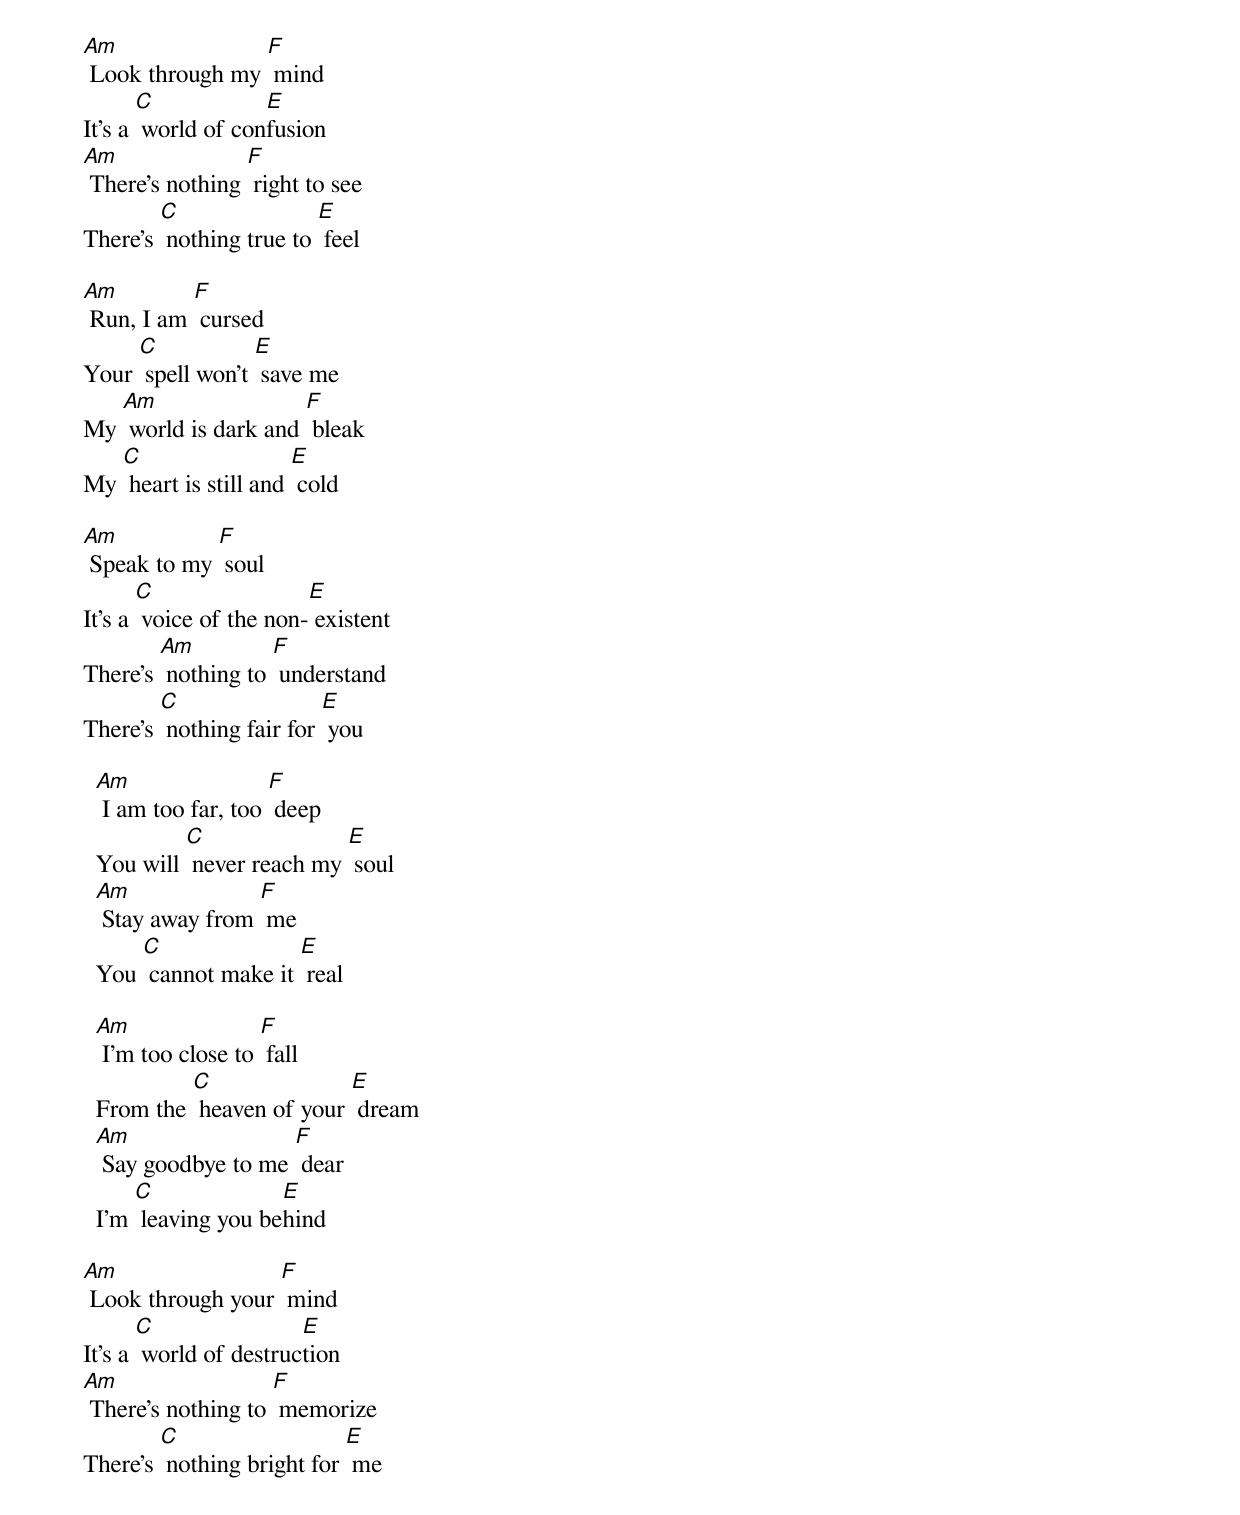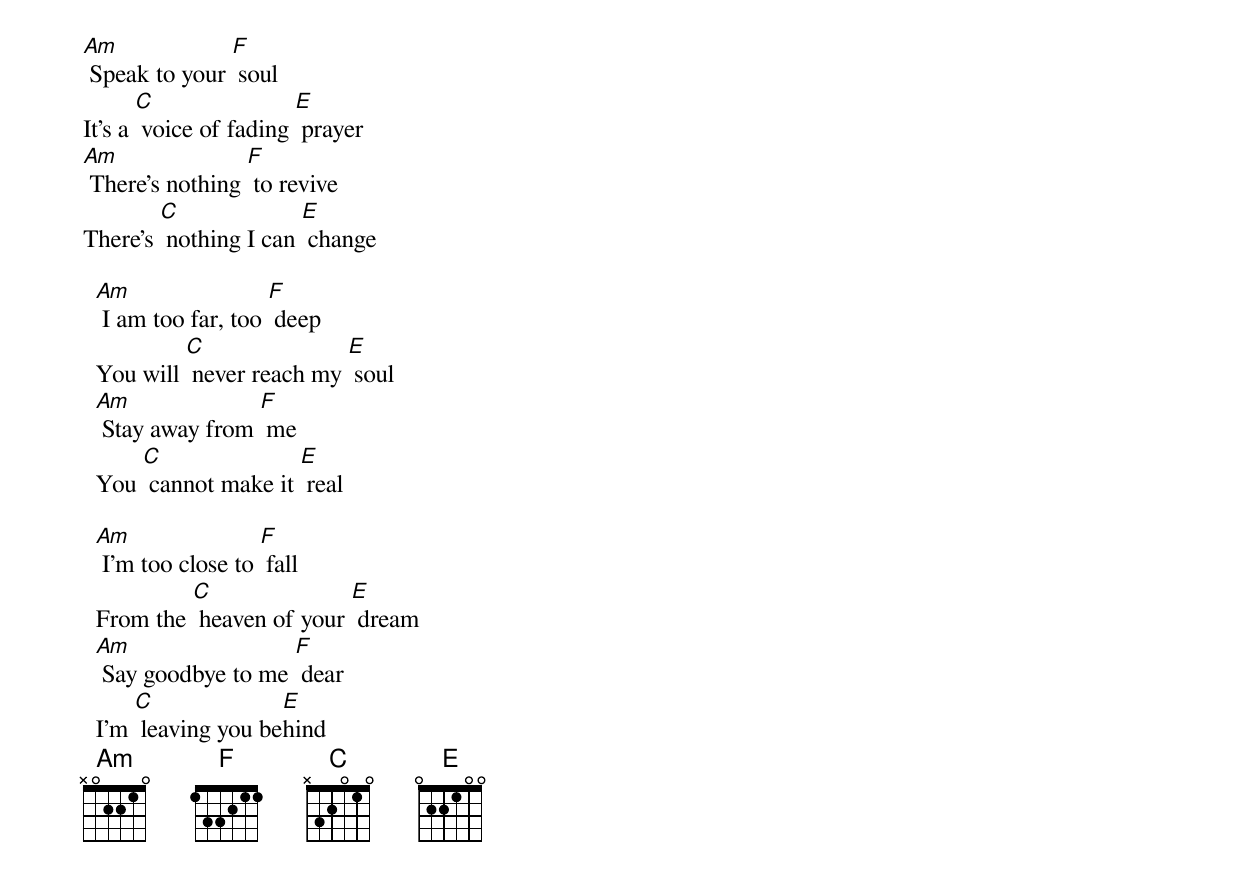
[Am] Look through my [F] mind
It’s a [C] world of con[E]fusion
[Am] There's nothing [F] right to see
There’s [C] nothing true to [E] feel

[Am] Run, I am [F] cursed
Your [C] spell won’t [E] save me
My [Am] world is dark and [F] bleak
My [C] heart is still and [E] cold

[Am] Speak to my [F] soul
It’s a [C] voice of the non-[E] existent
There’s [Am] nothing to [F] understand
There’s [C] nothing fair for [E] you

  [Am] I am too far, too [F] deep
  You will [C] never reach my [E] soul
  [Am] Stay away from [F] me
  You [C] cannot make it [E] real

  [Am] I’m too close to [F] fall
  From the [C] heaven of your [E] dream
  [Am] Say goodbye to me [F] dear
  I’m [C] leaving you be[E]hind

[Am] Look through your [F] mind
It’s a [C] world of destruc[E]tion
[Am] There’s nothing to [F] memorize
There’s [C] nothing bright for [E] me

[Am] Speak to your [F] soul
It’s a [C] voice of fading [E] prayer
[Am] There’s nothing [F] to revive
There’s [C] nothing I can [E] change

  [Am] I am too far, too [F] deep
  You will [C] never reach my [E] soul
  [Am] Stay away from [F] me
  You [C] cannot make it [E] real

  [Am] I’m too close to [F] fall
  From the [C] heaven of your [E] dream
  [Am] Say goodbye to me [F] dear
  I’m [C] leaving you be[E]hind
